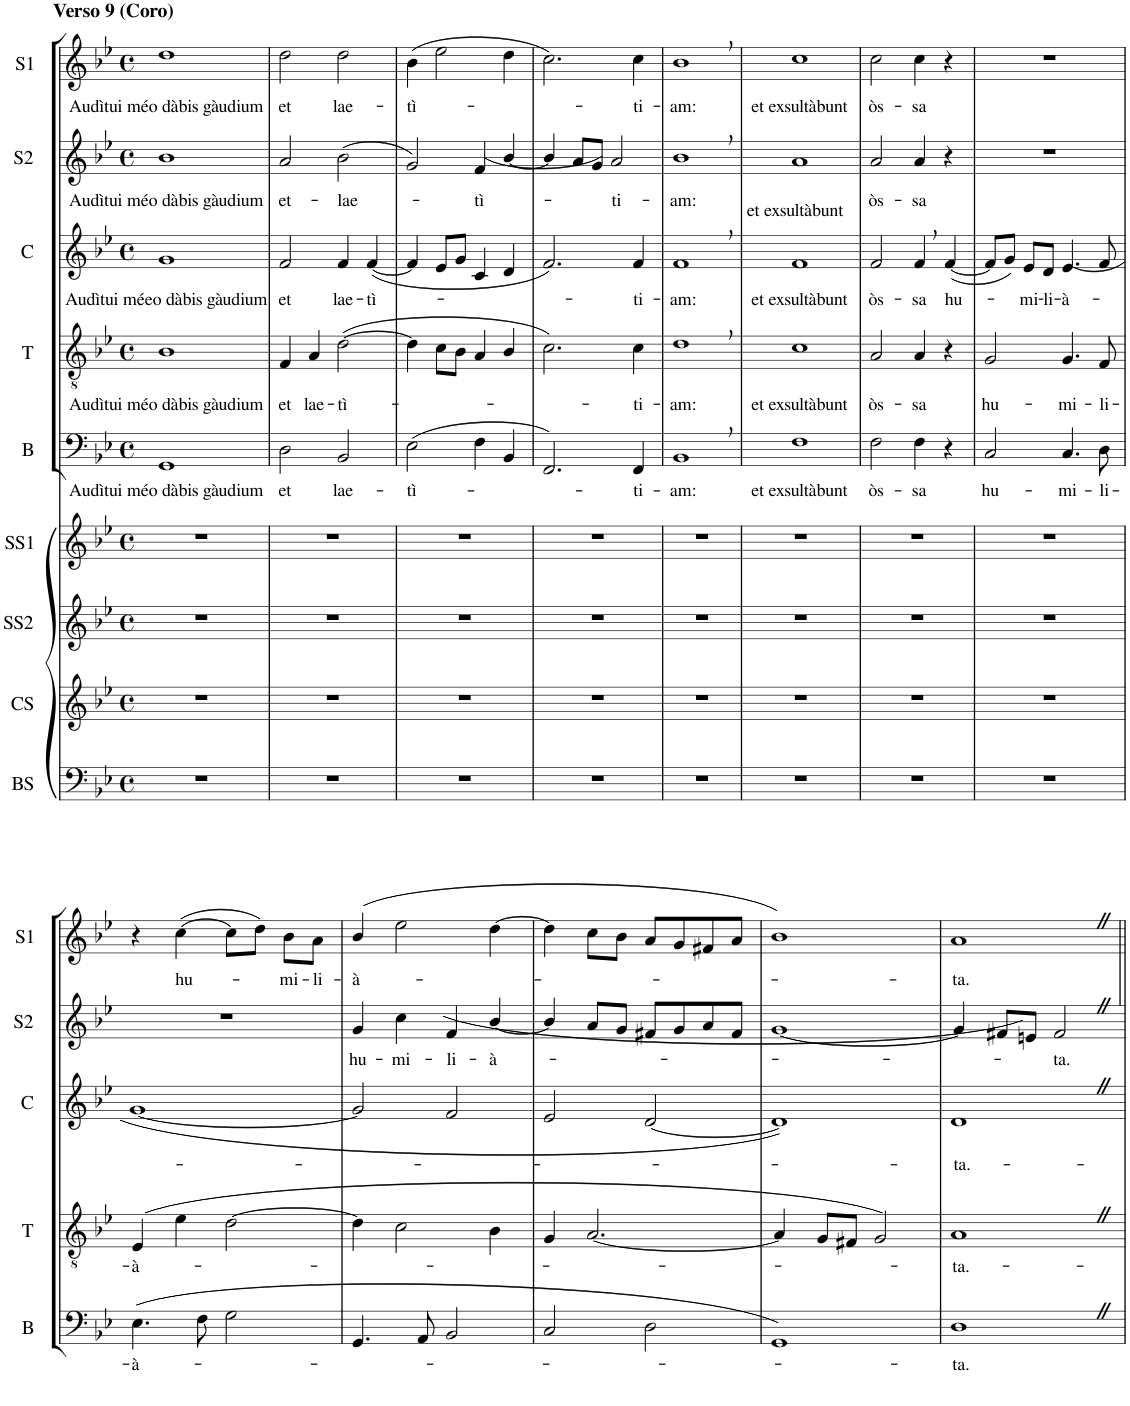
**kern	**text	**kern	**text	**kern	**text	**kern	**text	**kern	**text
*part5	*part5	*part4	*part4	*part3	*part3	*part2	*part2	*part1	*part1
*staff5	*staff5	*staff4	*staff4	*staff3	*staff3	*staff2	*staff2	*staff1	*staff1
*I"B	*	*I"T	*	*I"C	*	*I"S2	*	*I"S1	*
*I'B	*	*I'T	*	*I'C	*	*I'S2	*	*I'S1	*
!!LO:PB:g=z
*clefF4	*	*clefGv2	*	*clefG2	*	*clefG2	*	*clefG2	*
*	*	*	*	*	*	*Trd1c2	*	*Trd1c2	*
*k[b-e-]	*	*k[b-e-]	*	*k[b-e-]	*	*k[b-e-]	*	*k[b-e-]	*
*B-:	*	*B-:	*	*B-:	*	*B-:	*	*B-:	*
*M4/4	*	*M4/4	*	*M4/4	*	*M4/4	*	*M4/4	*
*met(c)	*	*met(c)	*	*met(c)	*	*met(c)	*	*met(c)	*
=1	=1	=1	=1	=1	=1	=1	=1	=1	=1
!	!	!	!	!	!	!	!	!LO:TX:a:B:t=Verso 9 (Coro)	!
!	!LO:LY:b	!	!LO:LY:b	!	!LO:LY:b	!	!LO:LY:b	!	!LO:LY:b
1GG	Audìtui méo dàbis gàudium	1B-	Audìtui méo dàbis gàudium	1g	Audìtui méeo dàbis gàudium	1b-	Audìtui méo dàbis gàudium	1dd	Audìtui méo dàbis gàudium
=2	=2	=2	=2	=2	=2	=2	=2	=2	=2
!	!LO:LY:b	!	!LO:LY:b	!	!LO:LY:b	!	!LO:LY:b	!	!LO:LY:b
2D\	et	4F/	et	2f/	et	2a/	-et-	2dd\	et
!	!	!	!LO:LY:b	!	!	!	!	!	!
.	.	4A/	lae-	.	.	.	.	.	.
!	!LO:LY:b	!	!LO:LY:b	!	!LO:LY:b	!	!LO:LY:b	!	!LO:LY:b
2BB-/	lae-	([2d\	-tì-	4f/	lae-	(2b-\	-lae-	2dd\	lae-
!	!	!	!	!	!LO:LY:b	!	!	!	!
.	.	.	.	([4f/	-tì-	.	.	.	.
=3	=3	=3	=3	=3	=3	=3	=3	=3	=3
!	!LO:LY:b	!	!	!	!	!	!	!	!LO:LY:b
(2E-\	-tì-	4d\]	.	4f/]	.	2g/)	.	(4b-\	-tì-
.	.	8c\L	.	8e-/L	.	.	.	2ee-\	.
.	.	8B-\J	.	8g/J	.	.	.	.	.
!	!	!	!	!	!	!	!LO:LY:b	!	!
4F\	.	4A/	.	4c/	.	(4f/	-tì-	.	.
4BB-/	.	4B-/	.	4d/	.	[4b-/	.	4dd\	.
=4	=4	=4	=4	=4	=4	=4	=4	=4	=4
2.FF/)	.	2.c\)	.	2.f/)	.	4b-/]	.	2.cc\)	.
.	.	.	.	.	.	8a/L	.	.	.
.	.	.	.	.	.	8g/J)	.	.	.
!	!	!	!	!	!	!	!LO:LY:b	!	!
.	.	.	.	.	.	2a/	-ti-	.	.
!	!LO:LY:b	!	!LO:LY:b	!	!LO:LY:b	!	!	!	!LO:LY:b
4FF/	-ti-	4c\	-ti-	4f/	-ti-	.	.	4cc\	-ti-
=5	=5	=5	=5	=5	=5	=5	=5	=5	=5
!	!LO:LY:b	!	!LO:LY:b	!	!LO:LY:b	!	!LO:LY:b	!	!LO:LY:b
1BB-,	-am:	1d,	-am:	1f,	-am:	1b-,	-am:	1b-,	-am:
=6	=6	=6	=6	=6	=6	=6	=6	=6	=6
!	!LO:LY:b	!	!LO:LY:b	!	!LO:LY:b	!	!LO:LY:b	!	!LO:LY:b
1F	et exsultàbunt	1c	et exsultàbunt	1f	et exsultàbunt	1a	et exsultàbunt	1cc	et exsultàbunt
=7	=7	=7	=7	=7	=7	=7	=7	=7	=7
!	!LO:LY:b	!	!LO:LY:b	!	!LO:LY:b	!	!LO:LY:b	!	!LO:LY:b
2F\	òs-	2A/	òs-	2f/	òs-	2a/	òs-	2cc\	òs-
!	!LO:LY:b	!	!LO:LY:b	!	!LO:LY:b	!	!LO:LY:b	!	!LO:LY:b
4F\	-sa	4A/	-sa	4f,/	-sa	4a/	-sa	4cc\	-sa
!	!	!	!	!	!LO:LY:b	!	!	!	!
4r	.	4r	.	([4f/	hu-	4r	.	4r	.
=8	=8	=8	=8	=8	=8	=8	=8	=8	=8
!	!LO:LY:b	!	!LO:LY:b	!	!	!	!	!	!
2C/	hu-	2G/	hu-	8f/L]	.	1r	.	1r	.
.	.	.	.	8g/J)	.	.	.	.	.
!	!	!	!	!	!LO:LY:b	!	!	!	!
.	.	.	.	8e-/L	-mi-	.	.	.	.
!	!	!	!	!	!LO:LY:b	!	!	!	!
.	.	.	.	8d/J	-li-	.	.	.	.
!	!LO:LY:b	!	!LO:LY:b	!	!LO:LY:b	!	!	!	!
4.C/	-mi-	4.G/	-mi-	(4.e-/	-à-	.	.	.	.
!	!LO:LY:b	!	!LO:LY:b	!	!	!	!	!	!
8D\	-li-	8F/	-li-	8f/	.	.	.	.	.
!!LO:LB:g=z
=9	=9	=9	=9	=9	=9	=9	=9	=9	=9
!	!LO:LY:b	!	!LO:LY:b	!	!	!	!	!	!
(4.E-\	-à-	(4E-/	-à-	[1g	.	1r	.	4r	.
!	!	!	!	!	!	!	!	!	!LO:LY:b
.	.	4e-\	.	.	.	.	.	([4cc\	hu-
8F\	.	.	.	.	.	.	.	.	.
2G\	.	[2d\	.	.	.	.	.	8cc\L]	.
.	.	.	.	.	.	.	.	8dd\J)	.
!	!	!	!	!	!	!	!	!	!LO:LY:b
.	.	.	.	.	.	.	.	8b-\L	-mi-
!	!	!	!	!	!	!	!	!	!LO:LY:b
.	.	.	.	.	.	.	.	8a\J	-li-
=10	=10	=10	=10	=10	=10	=10	=10	=10	=10
!	!	!	!	!	!	!	!LO:LY:b	!	!LO:LY:b
4.GG/	.	4d\]	.	2g/]	.	4g/	hu-	(4b-/	-à-
!	!	!	!	!	!	!	!LO:LY:b	!	!
.	.	2c\	.	.	.	4cc\	-mi-	2ee-\	.
8AA/	.	.	.	.	.	.	.	.	.
!	!	!	!	!	!	!	!LO:LY:b	!	!
2BB-/	.	.	.	2f/	.	(4f/	-li-	.	.
!	!	!	!	!	!	!	!LO:LY:b	!	!
.	.	4B-\	.	.	.	[4b-/	-à-	[4dd\	.
=11	=11	=11	=11	=11	=11	=11	=11	=11	=11
2C/	.	4G/	.	2e-/	.	4b-/]	.	4dd\]	.
.	.	[2.A/	.	.	.	8a/L	.	8cc\L	.
.	.	.	.	.	.	8g/J	.	8b-\J	.
2D\	.	.	.	[2d/	.	8f#X/L	.	8a/L	.
.	.	.	.	.	.	8g/	.	8g/	.
.	.	.	.	.	.	8a/	.	8f#X/	.
.	.	.	.	.	.	8f#/J	.	8a/J	.
=12	=12	=12	=12	=12	=12	=12	=12	=12	=12
1GG)	.	4A/]	.	1d])	.	[1g	.	1b-)	.
.	.	8G/L	.	.	.	.	.	.	.
.	.	8F#X/J	.	.	.	.	.	.	.
.	.	2G/)	.	.	.	.	.	.	.
=13	=13	=13	=13	=13	=13	=13	=13	=13	=13
!	!LO:LY:b	!	!LO:LY:b	!	!LO:LY:b	!	!	!	!LO:LY:b
1DZ	-ta.	1AZ	-ta.-	1dZ	-ta.-	4g/]	.	1aZ	-ta.
.	.	.	.	.	.	8f#X/L	.	.	.
.	.	.	.	.	.	8en/J)	.	.	.
!	!	!	!	!	!	!	!LO:LY:b	!	!
.	.	.	.	.	.	2f#Z/	-ta.	.	.
=||	=||	=||	=||	=||	=||	=||	=||	=||	=||
*-	*-	*-	*-	*-	*-	*-	*-	*-	*-
